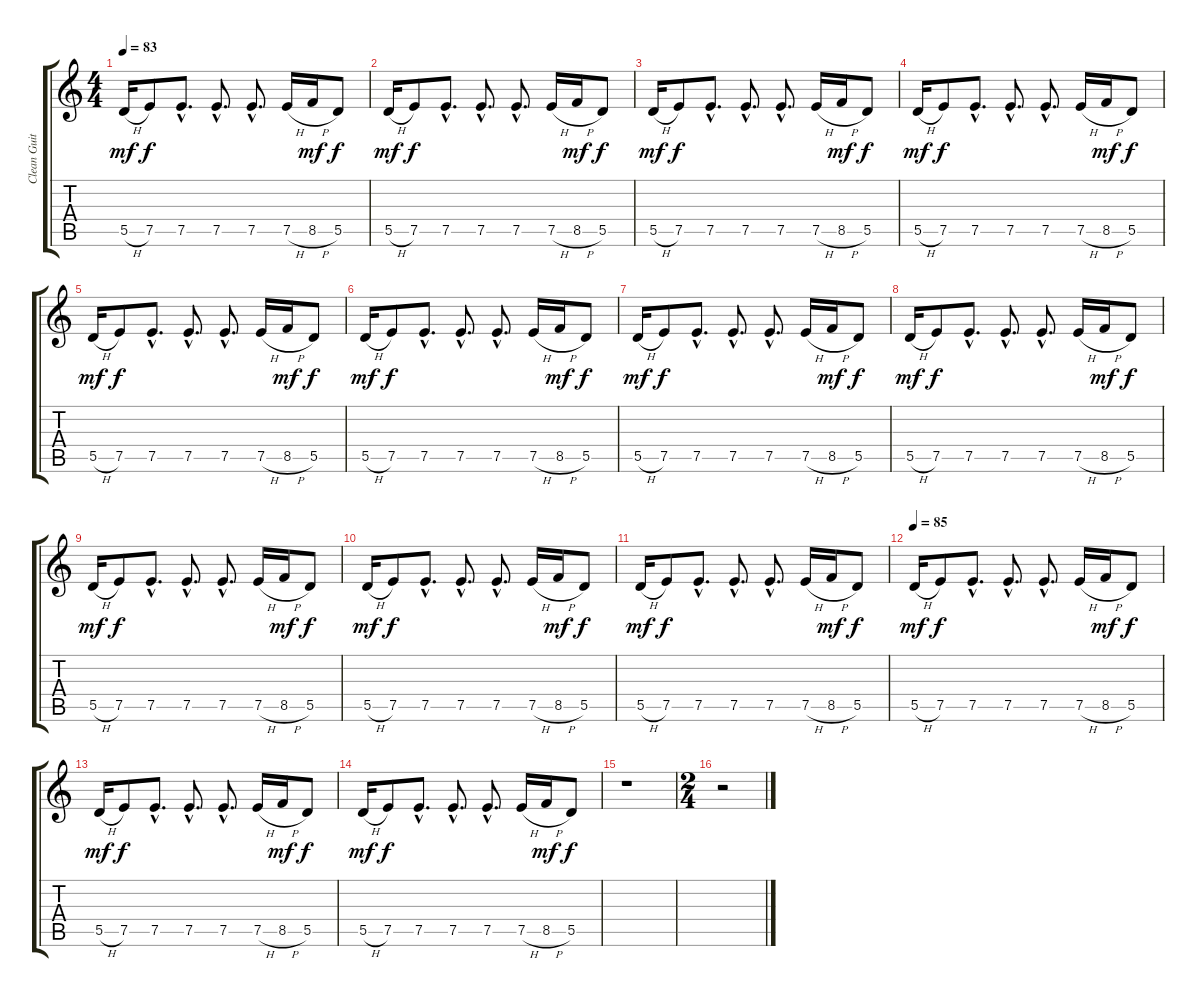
\track ("Clean Guitar" "Clean Guit") {instrument electricguitarclean}
\staff {score tabs}
\tuning (E4 B3 G3 D3 A2 D2) {hide}
\ts (4 4)
\tempo 83
\clef g2
\ks c
5.5{h}.16{dy mf volume 5} 7.5.8{dy f} 7.5{hac}.8{d} 7.5{hac}.8{d} 7.5{hac}.8{d} 7.5{h}.16 8.5{h}.16{dy mf} 5.5.8{dy f} |
5.5{h}.16{dy mf volume 5} 7.5.8{dy f} 7.5{hac}.8{d} 7.5{hac}.8{d} 7.5{hac}.8{d} 7.5{h}.16 8.5{h}.16{dy mf} 5.5.8{dy f} |
5.5{h}.16{dy mf volume 5} 7.5.8{dy f} 7.5{hac}.8{d} 7.5{hac}.8{d} 7.5{hac}.8{d} 7.5{h}.16 8.5{h}.16{dy mf} 5.5.8{dy f} |
5.5{h}.16{dy mf volume 5} 7.5.8{dy f} 7.5{hac}.8{d} 7.5{hac}.8{d} 7.5{hac}.8{d} 7.5{h}.16 8.5{h}.16{dy mf} 5.5.8{dy f} |
5.5{h}.16{dy mf volume 5} 7.5.8{dy f} 7.5{hac}.8{d} 7.5{hac}.8{d} 7.5{hac}.8{d} 7.5{h}.16 8.5{h}.16{dy mf} 5.5.8{dy f} |
5.5{h}.16{dy mf volume 5} 7.5.8{dy f} 7.5{hac}.8{d} 7.5{hac}.8{d} 7.5{hac}.8{d} 7.5{h}.16 8.5{h}.16{dy mf} 5.5.8{dy f} |
5.5{h}.16{dy mf volume 5} 7.5.8{dy f} 7.5{hac}.8{d} 7.5{hac}.8{d} 7.5{hac}.8{d} 7.5{h}.16 8.5{h}.16{dy mf} 5.5.8{dy f} |
5.5{h}.16{dy mf volume 5} 7.5.8{dy f} 7.5{hac}.8{d} 7.5{hac}.8{d} 7.5{hac}.8{d} 7.5{h}.16 8.5{h}.16{dy mf} 5.5.8{dy f} |
5.5{h}.16{dy mf volume 5} 7.5.8{dy f} 7.5{hac}.8{d} 7.5{hac}.8{d} 7.5{hac}.8{d} 7.5{h}.16 8.5{h}.16{dy mf} 5.5.8{dy f} |
5.5{h}.16{dy mf volume 5} 7.5.8{dy f} 7.5{hac}.8{d} 7.5{hac}.8{d} 7.5{hac}.8{d} 7.5{h}.16 8.5{h}.16{dy mf} 5.5.8{dy f} |
5.5{h}.16{dy mf volume 5} 7.5.8{dy f} 7.5{hac}.8{d} 7.5{hac}.8{d} 7.5{hac}.8{d} 7.5{h}.16 8.5{h}.16{dy mf} 5.5.8{dy f} |
\tempo 85
5.5{h}.16{dy mf volume 5} 7.5.8{dy f} 7.5{hac}.8{d} 7.5{hac}.8{d} 7.5{hac}.8{d} 7.5{h}.16 8.5{h}.16{dy mf} 5.5.8{dy f} |
5.5{h}.16{dy mf volume 5} 7.5.8{dy f} 7.5{hac}.8{d} 7.5{hac}.8{d} 7.5{hac}.8{d} 7.5{h}.16 8.5{h}.16{dy mf} 5.5.8{dy f} |
5.5{h}.16{dy mf volume 5} 7.5.8{dy f} 7.5{hac}.8{d} 7.5{hac}.8{d} 7.5{hac}.8{d} 7.5{h}.16 8.5{h}.16{dy mf} 5.5.8{dy f} |
r.1 |
\ts (2 4)
r.2
